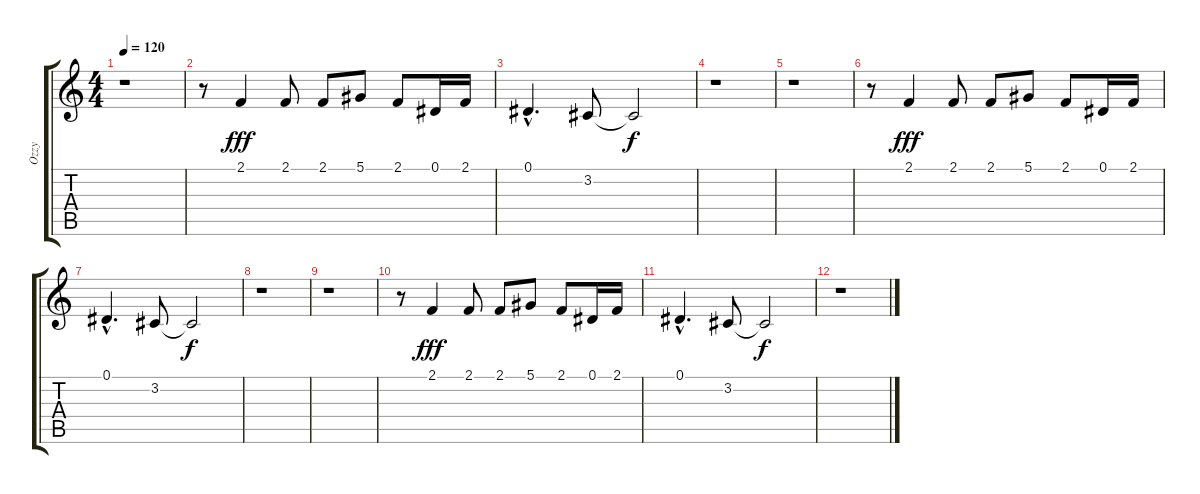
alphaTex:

\track ("Ozzy" "Ozzy") {instrument trumpet}
\staff {score tabs}
\tuning (Eb4 Bb3 Gb3 Db3 Bb2 F2) {hide}
\ts (4 4)
\tempo 120
\clef g2
\ks c
r.1{dy f} |
r.8 2.1.4{dy fff} 2.1.8 2.1.8 5.1.8 2.1.8 0.1.16 2.1.16 |
0.1{hac}.4{d} 3.2.8 3.2{t}.2{dy f} |
r.1 |
r.1 |
r.8 2.1.4{dy fff} 2.1.8 2.1.8 5.1.8 2.1.8 0.1.16 2.1.16 |
0.1{hac}.4{d} 3.2.8 3.2{t}.2{dy f} |
r.1 |
r.1 |
r.8 2.1.4{dy fff} 2.1.8 2.1.8 5.1.8 2.1.8 0.1.16 2.1.16 |
0.1{hac}.4{d} 3.2.8 3.2{t}.2{dy f} |
r.1
